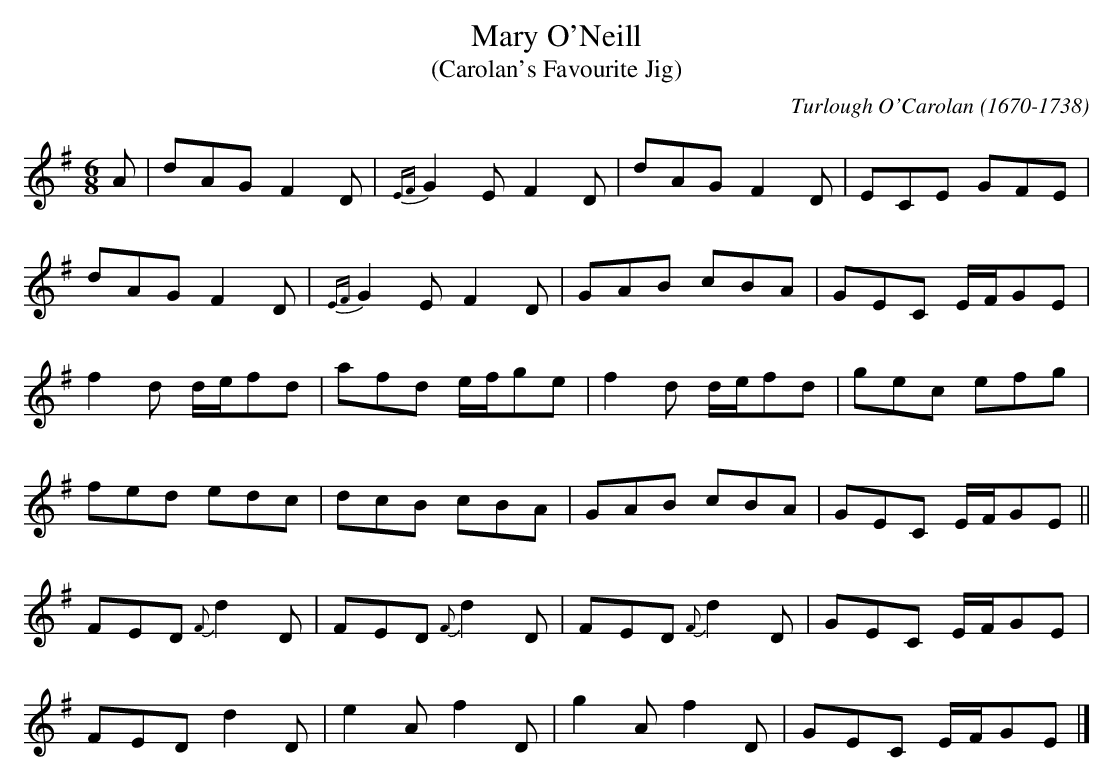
X:1occ
T:Mary O'Neill
T:(Carolan's Favourite Jig)
C:Turlough O'Carolan (1670-1738)
M:6/8
L:1/8
K:G
C:ALLEGHRETTO
A|dAG F2D|{EF}G2E F2D|dAG F2D|ECE GFE|
dAG F2D|{EF}G2E F2D|GAB cBA|GEC E/2F/2GE|
f2d d/2e/2fd|afd e/2f/2ge|f2d d/2e/2fd|gec efg|
fed edc|dcB cBA|GAB cBA|GEC E/2F/2GE||
FED {F}d2D|FED {F}d2D|FED {F}d2D|GEC E/2F/2GE|
FED d2D|e2A f2D|g2A f2D|GEC E/2F/2GE|]
